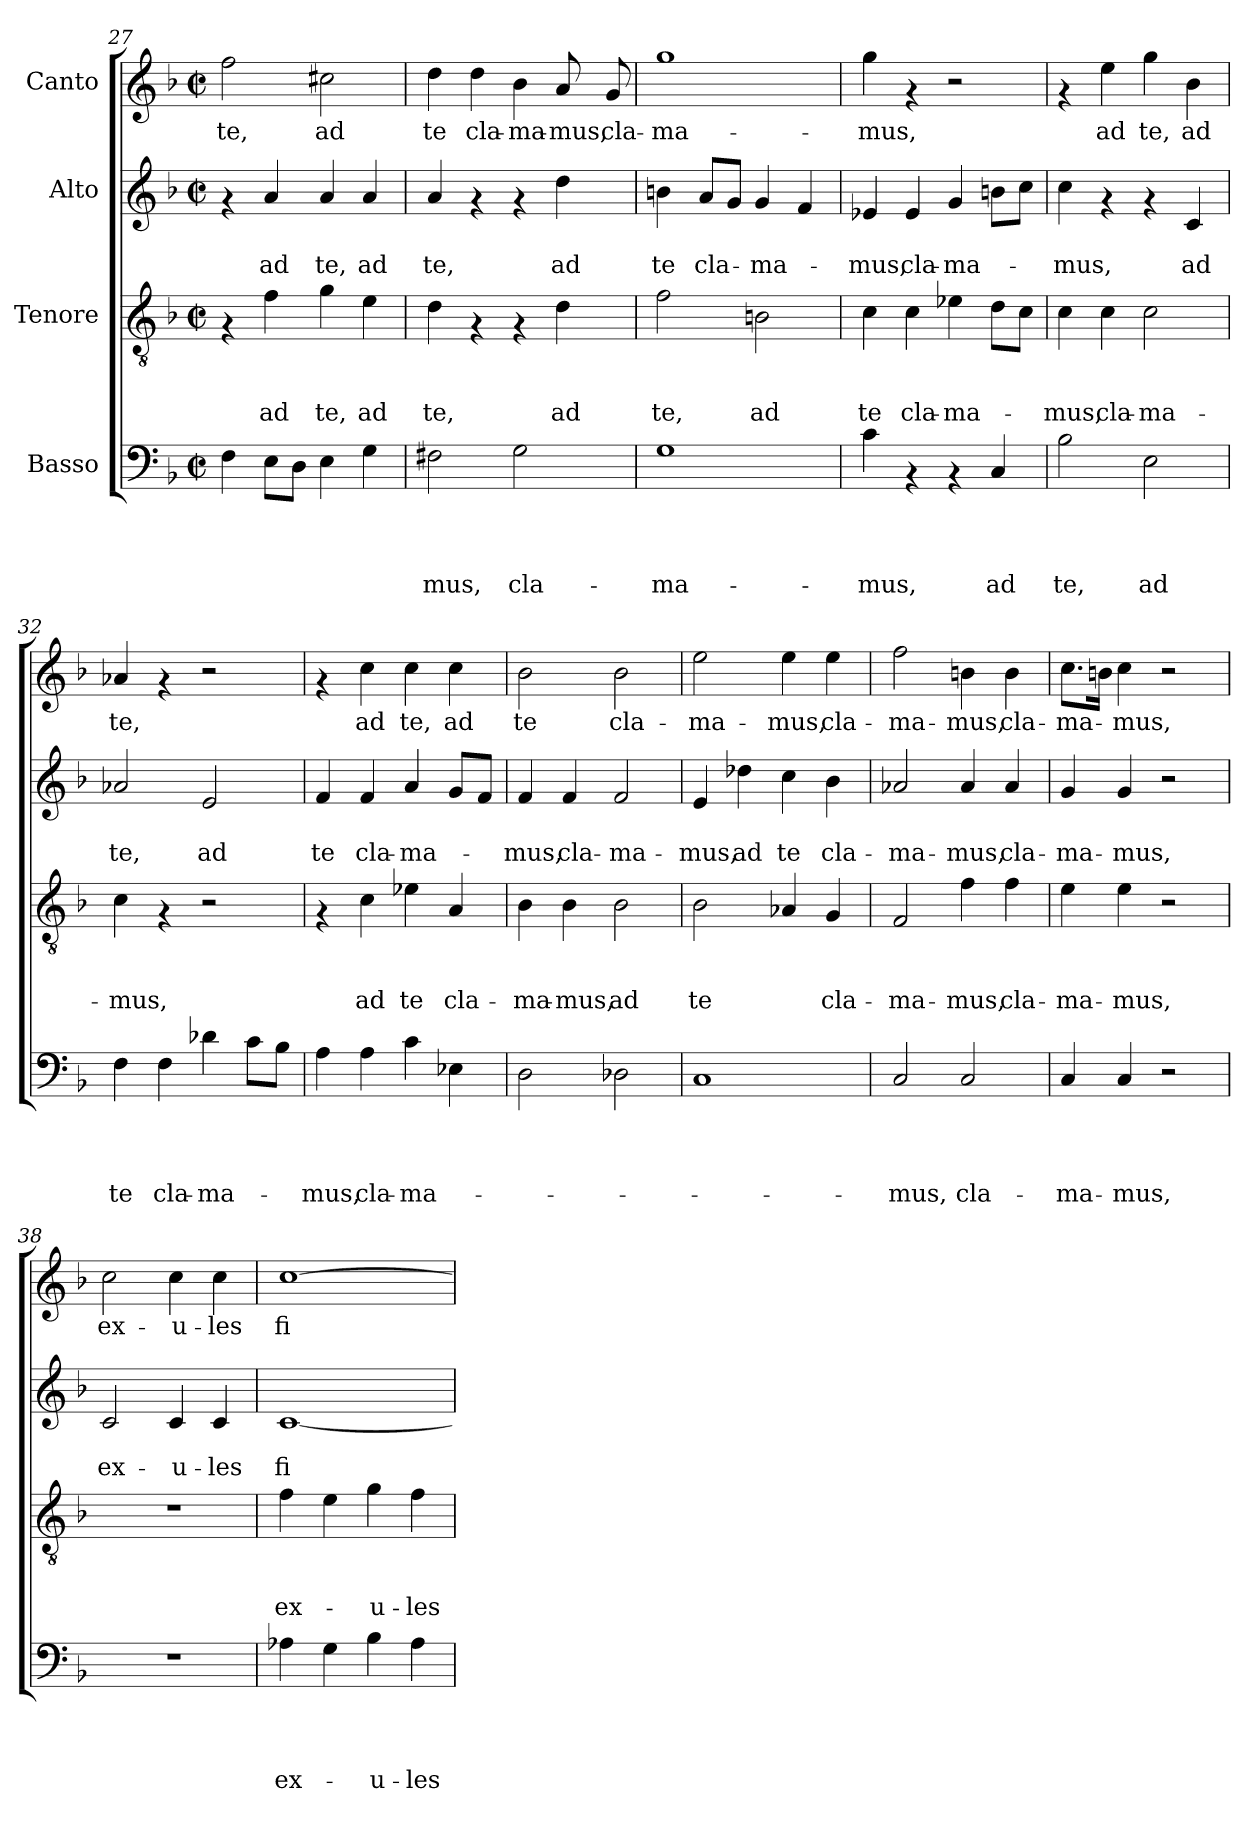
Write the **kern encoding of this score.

**kern	**text	**text	**text	**text	**kern	**text	**text	**text	**kern	**text	**text	**kern	**text
*part4	*part4	*part4	*part4	*part4	*part3	*part3	*part3	*part3	*part2	*part2	*part2	*part1	*part1
*staff4	*staff4	*staff4	*staff4	*staff4	*staff3	*staff3	*staff3	*staff3	*staff2	*staff2	*staff2	*staff1	*staff1
*I"Basso	*	*	*	*	*I"Tenore	*	*	*	*I"Alto	*	*	*I"Canto	*
*clefF4	*	*	*	*	*clefGv2	*	*	*	*clefG2	*	*	*clefG2	*
*k[b-]	*	*	*	*	*k[b-]	*	*	*	*k[b-]	*	*	*k[b-]	*
*F:	*	*	*	*	*F:	*	*	*	*F:	*	*	*F:	*
*M2/2	*	*	*	*	*M2/2	*	*	*	*M2/2	*	*	*M2/2	*
*met(c|)	*	*	*	*	*met(c|)	*	*	*	*met(c|)	*	*	*met(c|)	*
=27	=27	=27	=27	=27	=27	=27	=27	=27	=27	=27	=27	=27	=27
!	!	!	!	!	!	!	!	!	!	!	!	!	!LO:LY:b
4F\	.	.	.	.	4rF	.	.	.	4rf	.	.	2ff\	te,
!	!	!	!	!	!	!	!	!LO:LY:b	!	!	!LO:LY:b	!	!
8E\L	.	.	.	.	4f\	.	.	ad	4a/	.	ad	.	.
8D\J	.	.	.	.	.	.	.	.	.	.	.	.	.
!	!	!	!	!	!	!	!	!LO:LY:b	!	!	!LO:LY:b	!	!LO:LY:b
4E\	.	.	.	.	4g\	.	.	te,	4a/	.	te,	2cc#X\	ad
!	!	!	!	!	!	!	!	!LO:LY:b	!	!	!LO:LY:b	!	!
4G\	.	.	.	.	4e\	.	.	ad	4a/	.	ad	.	.
=28	=28	=28	=28	=28	=28	=28	=28	=28	=28	=28	=28	=28	=28
!	!	!	!	!LO:LY:b	!	!	!	!LO:LY:b	!	!	!LO:LY:b	!	!LO:LY:b
2F#X\	.	.	.	-mus,	4d\	.	.	te,	4a/	.	te,	4dd\	te
!	!	!	!	!	!	!	!	!	!	!	!	!	!LO:LY:b
.	.	.	.	.	4rF	.	.	.	4rf	.	.	4dd\	cla-
!	!	!	!	!LO:LY:b	!	!	!	!	!	!	!	!	!LO:LY:b
2G\	.	.	.	cla-	4rF	.	.	.	4rf	.	.	4b-\	-ma-
!	!	!	!	!	!	!	!	!LO:LY:b	!	!	!LO:LY:b	!	!LO:LY:b
.	.	.	.	.	4d\	.	.	ad	4dd\	.	ad	8a/	-mus,
!	!	!	!	!	!	!	!	!	!	!	!	!	!LO:LY:b
.	.	.	.	.	.	.	.	.	.	.	.	8g/	cla-
=29	=29	=29	=29	=29	=29	=29	=29	=29	=29	=29	=29	=29	=29
!	!	!	!	!LO:LY:b	!	!	!	!LO:LY:b	!	!	!LO:LY:b	!	!LO:LY:b
1G	.	.	.	-ma-	2f\	.	.	te,	4bn\	.	te	1gg	-ma-
!	!	!	!	!	!	!	!	!	!	!	!LO:LY:b	!	!
.	.	.	.	.	.	.	.	.	8a/L	.	cla-	.	.
.	.	.	.	.	.	.	.	.	8g/J	.	.	.	.
!	!	!	!	!	!	!	!	!LO:LY:b	!	!	!LO:LY:b	!	!
.	.	.	.	.	2Bn\	.	.	ad	4g/	.	-ma-	.	.
.	.	.	.	.	.	.	.	.	4f/	.	.	.	.
!!LO:LB:g=z
=30	=30	=30	=30	=30	=30	=30	=30	=30	=30	=30	=30	=30	=30
!	!	!	!	!LO:LY:b	!	!	!	!LO:LY:b	!	!	!LO:LY:b	!	!LO:LY:b
4c\	.	.	.	-mus,	4c\	.	.	te	4e-X/	.	-mus,	4gg\	-mus,
!	!	!	!	!	!	!	!	!LO:LY:b	!	!	!LO:LY:b	!	!
4rAA	.	.	.	.	4c\	.	.	cla-	4e-/	.	cla-	4rf	.
!	!	!	!	!	!	!	!	!LO:LY:b	!	!	!LO:LY:b	!	!
4rAA	.	.	.	.	4e-X\	.	.	-ma-	4g/	.	-ma-	2r	.
!	!	!	!	!LO:LY:b	!	!	!	!	!	!	!	!	!
4C/	.	.	.	ad	8d\L	.	.	.	8bn\L	.	.	.	.
.	.	.	.	.	8c\J	.	.	.	8cc\J	.	.	.	.
=31	=31	=31	=31	=31	=31	=31	=31	=31	=31	=31	=31	=31	=31
!	!	!	!	!LO:LY:b	!	!	!	!LO:LY:b	!	!	!LO:LY:b	!	!
2B-\	.	.	.	te,	4c\	.	.	-mus,	4cc\	.	-mus,	4rf	.
!	!	!	!	!	!	!	!	!LO:LY:b	!	!	!	!	!LO:LY:b
.	.	.	.	.	4c\	.	.	cla-	4rf	.	.	4ee\	ad
!	!	!	!	!LO:LY:b	!	!	!	!LO:LY:b	!	!	!	!	!LO:LY:b
2E\	.	.	.	ad	2c\	.	.	-ma-	4rf	.	.	4gg\	te,
!	!	!	!	!	!	!	!	!	!	!	!LO:LY:b	!	!LO:LY:b
.	.	.	.	.	.	.	.	.	4c/	.	ad	4b-\	ad
=32	=32	=32	=32	=32	=32	=32	=32	=32	=32	=32	=32	=32	=32
!	!	!	!	!LO:LY:b	!	!	!	!LO:LY:b	!	!	!LO:LY:b	!	!LO:LY:b
4F\	.	.	.	te	4c\	.	.	-mus,	2a-X/	.	te,	4a-X/	te,
!	!	!	!	!LO:LY:b	!	!	!	!	!	!	!	!	!
4F\	.	.	.	cla-	4rF	.	.	.	.	.	.	4rf	.
!	!	!	!	!LO:LY:b	!	!	!	!	!	!	!LO:LY:b	!	!
4d-X\	.	.	.	-ma-	2r	.	.	.	2e/	.	ad	2r	.
8c\L	.	.	.	.	.	.	.	.	.	.	.	.	.
8B-\J	.	.	.	.	.	.	.	.	.	.	.	.	.
=33	=33	=33	=33	=33	=33	=33	=33	=33	=33	=33	=33	=33	=33
!	!	!	!	!LO:LY:b	!	!	!	!	!	!	!LO:LY:b	!	!
4A\	.	.	.	-mus,	4rF	.	.	.	4f/	.	te	4rf	.
!	!	!	!	!LO:LY:b	!	!	!	!LO:LY:b	!	!	!LO:LY:b	!	!LO:LY:b
4A\	.	.	.	cla-	4c\	.	.	ad	4f/	.	cla-	4cc\	ad
!	!	!	!	!LO:LY:b	!	!	!	!LO:LY:b	!	!	!LO:LY:b	!	!LO:LY:b
4c\	.	.	.	-ma-	4e-X\	.	.	te	4a/	.	-ma-	4cc\	te,
!	!	!	!	!	!	!	!	!LO:LY:b	!	!	!	!	!LO:LY:b
4E-X\	.	.	.	.	4A/	.	.	cla-	8g/L	.	.	4cc\	ad
.	.	.	.	.	.	.	.	.	8f/J	.	.	.	.
=34	=34	=34	=34	=34	=34	=34	=34	=34	=34	=34	=34	=34	=34
!	!	!	!	!	!	!	!	!LO:LY:b	!	!	!LO:LY:b	!	!LO:LY:b
2D\	.	.	.	.	4B-\	.	.	-ma-	4f/	.	-mus,	2b-\	te
!	!	!	!	!	!	!	!	!LO:LY:b	!	!	!LO:LY:b	!	!
.	.	.	.	.	4B-\	.	.	-mus,	4f/	.	cla-	.	.
!	!	!	!	!	!	!	!	!LO:LY:b	!	!	!LO:LY:b	!	!LO:LY:b
2D-X\	.	.	.	.	2B-\	.	.	ad	2f/	.	-ma-	2b-\	cla-
=35	=35	=35	=35	=35	=35	=35	=35	=35	=35	=35	=35	=35	=35
!	!	!	!	!	!	!	!	!LO:LY:b	!	!	!LO:LY:b	!	!LO:LY:b
1C	.	.	.	.	2B-\	.	.	te	4e/	.	-mus,	2ee\	-ma-
!	!	!	!	!	!	!	!	!	!	!	!LO:LY:b	!	!
.	.	.	.	.	.	.	.	.	4dd-X\	.	ad	.	.
!	!	!	!	!	!	!	!	!	!	!	!LO:LY:b	!	!LO:LY:b
.	.	.	.	.	4A-X/	.	.	.	4cc\	.	te	4ee\	-mus,
!	!	!	!	!	!	!	!	!LO:LY:b	!	!	!LO:LY:b	!	!LO:LY:b
.	.	.	.	.	4G/	.	.	cla-	4b-\	.	cla-	4ee\	cla-
!!LO:PB:g=z
=36	=36	=36	=36	=36	=36	=36	=36	=36	=36	=36	=36	=36	=36
!	!	!	!	!LO:LY:b	!	!	!	!LO:LY:b	!	!	!LO:LY:b	!	!LO:LY:b
2C/	.	.	.	-mus,	2F/	.	.	-ma-	2a-X/	.	-ma-	2ff\	-ma-
!	!	!	!	!LO:LY:b	!	!	!	!LO:LY:b	!	!	!LO:LY:b	!	!LO:LY:b
2C/	.	.	.	cla-	4f\	.	.	-mus,	4a-/	.	-mus,	4bn\	-mus,
!	!	!	!	!	!	!	!	!LO:LY:b	!	!	!LO:LY:b	!	!LO:LY:b
.	.	.	.	.	4f\	.	.	cla-	4a-/	.	cla-	4b\	cla-
=37	=37	=37	=37	=37	=37	=37	=37	=37	=37	=37	=37	=37	=37
!	!	!	!	!LO:LY:b	!	!	!	!LO:LY:b	!	!	!LO:LY:b	!	!LO:LY:b
4C/	.	.	.	-ma-	4e\	.	.	-ma-	4g/	.	-ma-	8.cc\L	-ma-
.	.	.	.	.	.	.	.	.	.	.	.	16bn\Jk	.
!	!	!	!	!LO:LY:b	!	!	!	!LO:LY:b	!	!	!LO:LY:b	!	!LO:LY:b
4C/	.	.	.	-mus,	4e\	.	.	-mus,	4g/	.	-mus,	4cc\	-mus,
2r	.	.	.	.	2r	.	.	.	2r	.	.	2r	.
=38	=38	=38	=38	=38	=38	=38	=38	=38	=38	=38	=38	=38	=38
!	!	!	!	!	!	!	!	!	!	!	!LO:LY:b	!	!LO:LY:b
1r	.	.	.	.	1r	.	.	.	2c/	.	ex-	2cc\	ex-
!	!	!	!	!	!	!	!	!	!	!	!LO:LY:b	!	!LO:LY:b
.	.	.	.	.	.	.	.	.	4c/	.	-u-	4cc\	-u-
!	!	!	!	!	!	!	!	!	!	!	!LO:LY:b	!	!LO:LY:b
.	.	.	.	.	.	.	.	.	4c/	.	-les	4cc\	-les
=39	=39	=39	=39	=39	=39	=39	=39	=39	=39	=39	=39	=39	=39
!	!	!	!	!LO:LY:b	!	!	!	!LO:LY:b	!	!	!LO:LY:b	!	!LO:LY:b
4A-X\	.	.	.	ex-	4f\	.	.	ex-	[<1c	.	fi-	[>1cc	fi-
4G\	.	.	.	.	4e\	.	.	.	.	.	.	.	.
!	!	!	!	!LO:LY:b	!	!	!	!LO:LY:b	!	!	!	!	!
4B-\	.	.	.	-u-	4g\	.	.	-u-	.	.	.	.	.
!	!	!	!	!LO:LY:b	!	!	!	!LO:LY:b	!	!	!	!	!
4A-\	.	.	.	-les	4f\	.	.	-les	.	.	.	.	.
=	=	=	=	=	=	=	=	=	=	=	=	=	=
*-	*-	*-	*-	*-	*-	*-	*-	*-	*-	*-	*-	*-	*-
